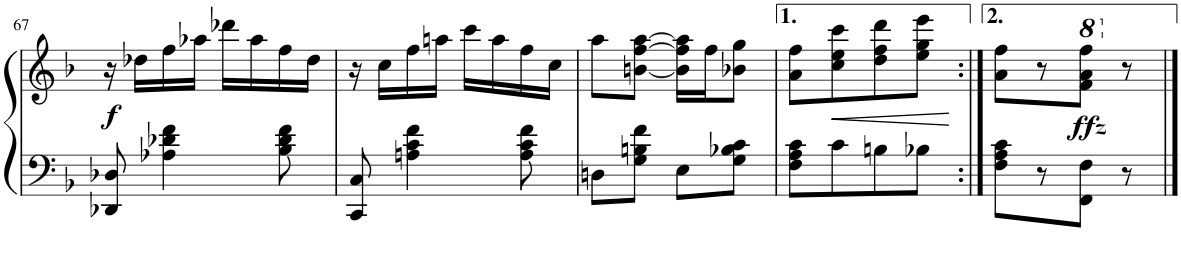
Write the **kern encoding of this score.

**kern	**kern	**dynam
*part1	*part1	*part1
*staff2	*staff1	*staff1/2
*I"Piano	*	*
*I'Pno.	*	*
!!LO:PB:g=z
*clefF4	*clefG2	*
*k[b-]	*k[b-]	*
*M2/4	*M2/4	*
=67	=67	=67
!	!	!LO:DY:b
8DD-X/ 8D-X/	16r	f
.	16dd-X\LL	.
4A-X\ 4d-X\ 4f\	16ff\	.
.	16aa-X\JJ	.
.	16ddd-X\LL	.
.	16aa-\	.
8B-\ 8d-\ 8f\	16ff\	.
.	16dd-\JJ	.
=68	=68	=68
8CC/ 8C/	16r	.
.	16cc\LL	.
4An\ 4c\ 4f\	16ff\	.
.	16aan\JJ	.
.	16ccc\LL	.
.	16aa\	.
8A\ 8c\ 8f\	16ff\	.
.	16cc\JJ	.
=69	=69	=69
8Dn\L	8aa\L	.
8G\ 8Bn\ 8f\J	[8bn\ [8ff\ [8aa\J	.
8E\L	16b\] 16ff\] 16aa\]LL	.
.	16ff\J	.
8G\ 8B-X\ 8c\J	8b-X\ 8gg\J	.
=70	=70	=70
8F\ 8A\ 8c\L	8a\ 8ff\L	.
!	!	!LO:HP:b
8c\	8cc\ 8ee\ 8ccc\	<
8Bn\	8dd\ 8ff\ 8ddd\	.
8B-X\J	8ee\ 8gg\ 8eee\J	.
.	.	[
=71:|!	=71:|!	=71:|!
8F\ 8A\ 8c\L	8a\ 8ff\L	.
8r	8r	.
*	*8va	*
!	!	!LO:DY:b
8FF\ 8F\J	8ff\ 8aa\ 8fff\J	other-dynamics
*	*X8va	*
8r	8r	.
==	==	==
*-	*-	*-
